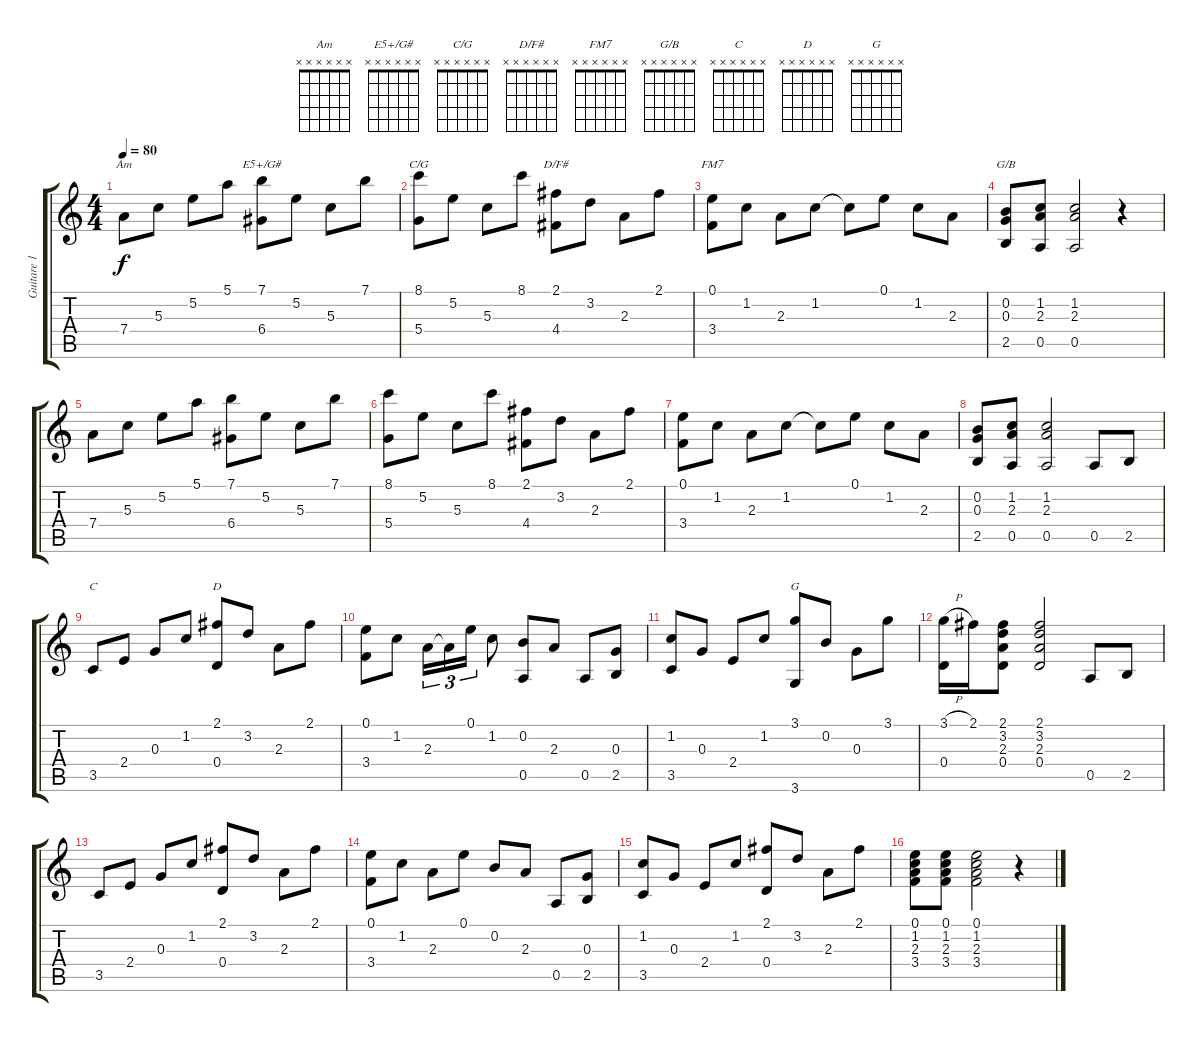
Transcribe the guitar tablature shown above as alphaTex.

\track ("Guitare 1" "Guitare 1") {instrument acousticguitarnylon}
\staff {score tabs}
\tuning (E4 B3 G3 D3 A2 E2) {hide}
\chord ("Am" x x x x x x) {firstfret 0}
\chord ("E5+/G#" x x x x x x) {firstfret 0}
\chord ("C/G" x x x x x x) {firstfret 0}
\chord ("D/F#" x x x x x x) {firstfret 0}
\chord ("FM7" x x x x x x) {firstfret 0}
\chord ("G/B" x x x x x x) {firstfret 0}
\chord ("C" x x x x x x) {firstfret 0}
\chord ("D" x x x x x x) {firstfret 0}
\chord ("G" x x x x x x) {firstfret 0}
\ts (4 4)
\tempo 80
\clef g2
\ks c
7.4.8{ch "Am" dy f} 5.3.8 5.2.8 5.1.8 (7.1 6.4).8{ch "E5+/G#"} 5.2.8 5.3.8 7.1.8 |
(8.1 5.4).8{ch "C/G"} 5.2.8 5.3.8 8.1.8 (2.1 4.4).8{ch "D/F#"} 3.2.8 2.3.8 2.1.8 |
(0.1 3.4).8{ch "FM7"} 1.2.8 2.3.8 1.2.8 1.2{t}.8 0.1.8 1.2.8 2.3.8 |
(0.2 0.3 2.5).8{ch "G/B"} (1.2 2.3 0.5).8 (1.2 2.3 0.5).2 r.4 |
7.4.8 5.3.8 5.2.8 5.1.8 (7.1 6.4).8 5.2.8 5.3.8 7.1.8 |
(8.1 5.4).8 5.2.8 5.3.8 8.1.8 (2.1 4.4).8 3.2.8 2.3.8 2.1.8 |
(0.1 3.4).8 1.2.8 2.3.8 1.2.8 1.2{t}.8 0.1.8 1.2.8 2.3.8 |
(0.2 0.3 2.5).8 (1.2 2.3 0.5).8 (1.2 2.3 0.5).2 0.5.8 2.5.8 |
3.5.8{ch "C"} 2.4.8 0.3.8 1.2.8 (2.1 0.4).8{ch "D"} 3.2.8 2.3.8 2.1.8 |
(0.1 3.4).8 1.2.8 2.3.16{tu (3 2)} 2.3{t}.16{tu (3 2)} 0.1.16{tu (3 2)} 1.2.8 (0.2 0.5).8 2.3.8 0.5.8 (0.3 2.5).8 |
(1.2 3.5).8 0.3.8 2.4.8 1.2.8 (3.1 3.6).8{ch "G"} 0.2.8 0.3.8 3.1.8 |
(3.1{h} 0.4).16 2.1.16 (2.1 3.2 2.3 0.4).8 (2.1 3.2 2.3 0.4).2 0.5.8 2.5.8 |
3.5.8 2.4.8 0.3.8 1.2.8 (2.1 0.4).8 3.2.8 2.3.8 2.1.8 |
(0.1 3.4).8 1.2.8 2.3.8 0.1.8 0.2.8 2.3.8 0.5.8 (0.3 2.5).8 |
(1.2 3.5).8 0.3.8 2.4.8 1.2.8 (2.1 0.4).8 3.2.8 2.3.8 2.1.8 |
(0.1 1.2 2.3 3.4).8 (0.1 1.2 2.3 3.4).8 (0.1 1.2 2.3 3.4).2 r.4
